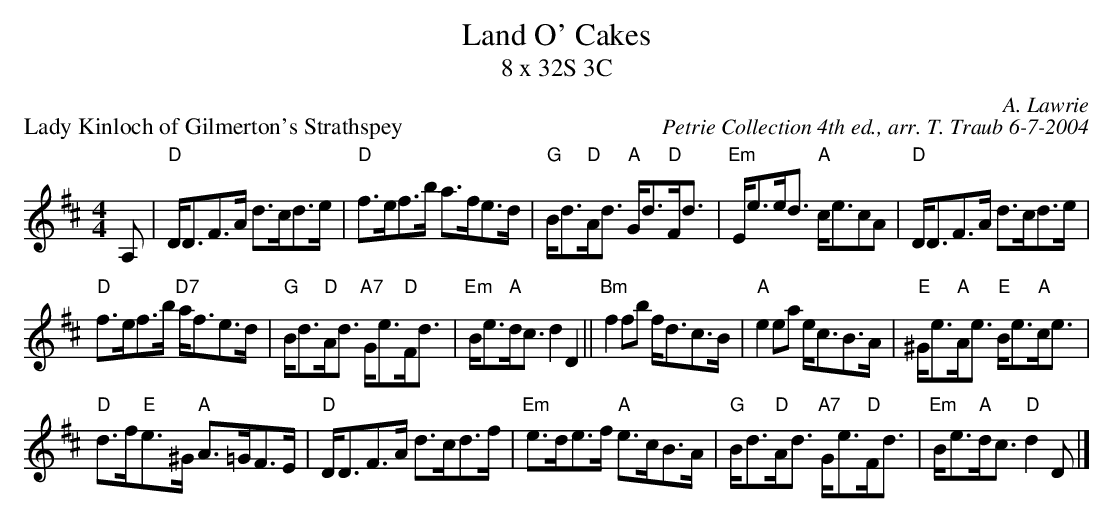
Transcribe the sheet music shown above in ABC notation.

X:1
T: Land O' Cakes
T: 8 x 32S 3C
P: Lady Kinloch of Gilmerton's Strathspey
C: A. Lawrie
C: Petrie Collection 4th ed., arr. T. Traub 6-7-2004
M: 4/4
L: 1/8
K: D
A,|"D"D<DF>A d>cd>e|"D"f>ef>b a>fe>d|"G"B<d"D"A<d "A"G<d"D"F<d|"Em"E<ee<d "A"c<ecA|"D"D<DF>A d>cd>e|
"D"f>ef>b "D7"a<fe>d|"G"B<d"D"A<d "A7"G<e"D"F<d|"Em"B<e"A"d<c d2 D2 || "Bm"f2 fb f<dc>B|"A"e2 ea e<cB>A|"E"^G<e"A"A<e "E"B<e"A"c<e|
"D"d>f"E"e>^G "A"A>=GF>E|"D"D<DF>A d>cd>f|"Em"e>de>f "A"e>cB>A|"G"B<d"D"A<d "A7"G<e"D"F<d|"Em"B<e"A"d<c "D"d2 D |]
